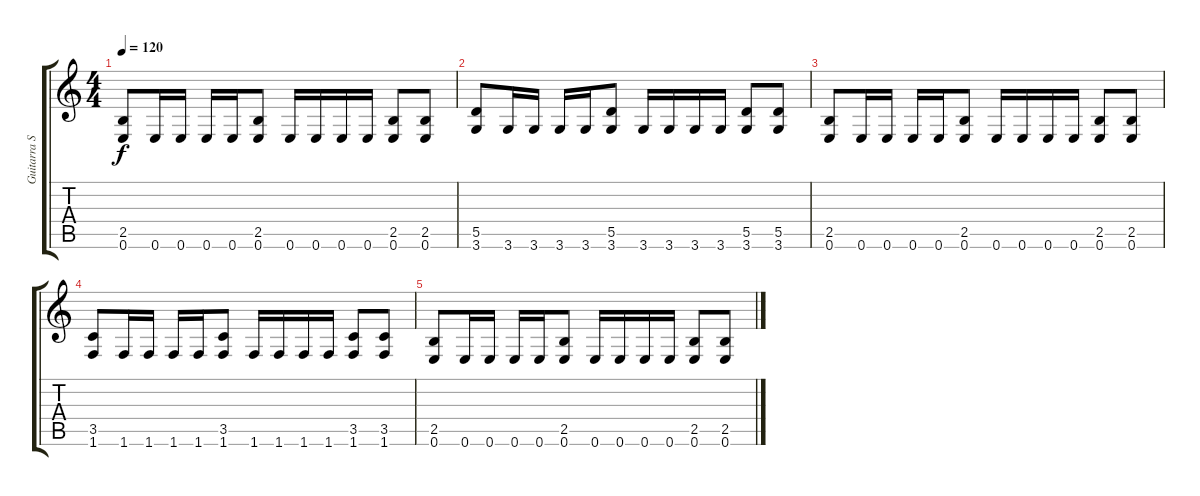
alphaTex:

\track ("Guitarra Solo" "Guitarra S") {instrument overdrivenguitar}
\staff {score tabs}
\tuning (E4 B3 G3 D3 A2 E2) {hide}
\ts (4 4)
\tempo 120
\clef g2
\ks c
(2.5 0.6).8{dy f volume 8} 0.6.16 0.6.16 0.6.16 0.6.16 (2.5 0.6).8 0.6.16 0.6.16 0.6.16 0.6.16 (2.5 0.6).8 (2.5 0.6).8 |
(5.5 3.6).8{volume 5} 3.6.16 3.6.16 3.6.16 3.6.16 (5.5 3.6).8 3.6.16 3.6.16 3.6.16 3.6.16 (5.5 3.6).8 (5.5 3.6).8 |
(2.5 0.6).8{volume 0} 0.6.16 0.6.16 0.6.16 0.6.16 (2.5 0.6).8 0.6.16 0.6.16 0.6.16 0.6.16 (2.5 0.6).8 (2.5 0.6).8 |
(3.5 1.6).8 1.6.16 1.6.16 1.6.16 1.6.16 (3.5 1.6).8 1.6.16 1.6.16 1.6.16 1.6.16 (3.5 1.6).8 (3.5 1.6).8 |
(2.5 0.6).8 0.6.16 0.6.16 0.6.16 0.6.16 (2.5 0.6).8 0.6.16 0.6.16 0.6.16 0.6.16 (2.5 0.6).8 (2.5 0.6).8
